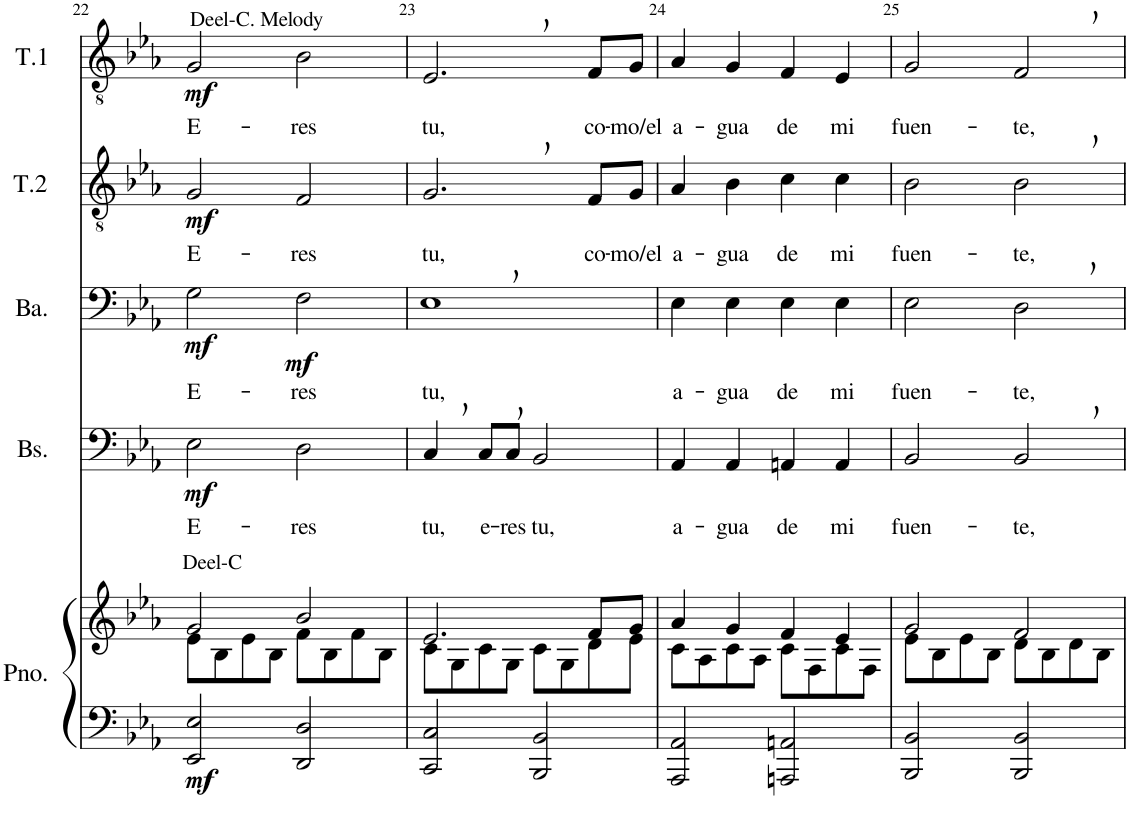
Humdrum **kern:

**kern	**kern	**dynam	**kern	**text	**dynam	**kern	**text	**dynam	**kern	**text	**dynam	**kern	**text	**dynam
*part5	*part5	*part5	*part4	*part4	*part4	*part3	*part3	*part3	*part2	*part2	*part2	*part1	*part1	*part1
*staff6	*staff5	*staff5/6	*staff4	*staff4	*staff4	*staff3	*staff3	*staff3	*staff2	*staff2	*staff2	*staff1	*staff1	*staff1
*I"Piano	*	*	*I"Bas	*	*	*I"Bariton	*	*	*I"Tenor 2	*	*	*I"Tenor 1	*	*
*I'Pno.	*	*	*I'Bs.	*	*	*I'Ba.	*	*	*I'T.2	*	*	*I'T.1	*	*
!!LO:PB:g=z
*clefF4	*clefG2	*	*clefF4	*	*	*clefF4	*	*	*clefGv2	*	*	*clefGv2	*	*
*k[b-e-a-]	*k[b-e-a-]	*	*k[b-e-a-]	*	*	*k[b-e-a-]	*	*	*k[b-e-a-]	*	*	*k[b-e-a-]	*	*
*M4/4	*M4/4	*	*M4/4	*	*	*M4/4	*	*	*M4/4	*	*	*M4/4	*	*
=22	=22	=22	=22	=22	=22	=22	=22	=22	=22	=22	=22	=22	=22	=22
*	*^	*	*	*	*	*	*	*	*	*	*	*	*	*
!	!	!	!	!	!	!	!	!	!	!	!	!	!LO:TX:a:t=Deel-C. Melody	!	!
!	!LO:TX:a:t=Deel-C	!	!	!	!	!	!	!	!	!	!	!	!	!	!
!	!	!	!LO:DY:b=2	!	!LO:LY:b	!LO:DY:b	!	!LO:LY:b	!LO:DY:b	!	!LO:LY:b	!LO:DY:b	!	!LO:LY:b	!LO:DY:b
2EE-/ 2E-/	2g/	8e-\L	mf	2E-\	E-	mf	2G\	E-	mf	2G/	E-	mf	2G/	E-	mf
.	.	8B-\	.	.	.	.	.	.	.	.	.	.	.	.	.
.	.	8e-\	.	.	.	.	.	.	.	.	.	.	.	.	.
.	.	8B-\J	.	.	.	.	.	.	.	.	.	.	.	.	.
!	!	!	!	!	!LO:LY:b	!	!	!LO:LY:b	!LO:DY:b	!	!LO:LY:b	!	!	!LO:LY:b	!
2DD/ 2D/	2b-/	8f\L	.	2D\	-res	.	2F\	-res	mf	2F/	-res	.	2B-\	-res	.
.	.	8B-\	.	.	.	.	.	.	.	.	.	.	.	.	.
.	.	8f\	.	.	.	.	.	.	.	.	.	.	.	.	.
.	.	8B-\J	.	.	.	.	.	.	.	.	.	.	.	.	.
=23	=23	=23	=23	=23	=23	=23	=23	=23	=23	=23	=23	=23	=23	=23	=23
!	!	!	!	!	!LO:LY:b	!	!	!LO:LY:b	!	!	!LO:LY:b	!	!	!LO:LY:b	!
2CC/ 2C/	2.e-/	8c\L	.	4C,/	tu,	.	1E-,	tu,	.	2.G,/	tu,	.	2.E-,/	tu,	.
.	.	8G\	.	.	.	.	.	.	.	.	.	.	.	.	.
!	!	!	!	!	!LO:LY:b	!	!	!	!	!	!	!	!	!	!
.	.	8c\	.	8C/L	e-	.	.	.	.	.	.	.	.	.	.
!	!	!	!	!	!LO:LY:b	!	!	!	!	!	!	!	!	!	!
.	.	8G\J	.	8C/J	-res	.	.	.	.	.	.	.	.	.	.
!	!	!	!	!	!LO:LY:b	!	!	!	!	!	!	!	!	!	!
2BBB-/ 2BB-/	.	8c\L	.	2BB-,/	tu,	.	.	.	.	.	.	.	.	.	.
.	.	8G\	.	.	.	.	.	.	.	.	.	.	.	.	.
!	!	!	!	!	!	!	!	!	!	!	!LO:LY:b	!	!	!LO:LY:b	!
.	8f/L	8d\	.	.	.	.	.	.	.	8F/L	co-	.	8F/L	co-	.
!	!	!	!	!	!	!	!	!	!	!	!LO:LY:b	!	!	!LO:LY:b	!
.	8g/J	8e-\J	.	.	.	.	.	.	.	8G/J	-mo/el	.	8G/J	-mo/el	.
=24	=24	=24	=24	=24	=24	=24	=24	=24	=24	=24	=24	=24	=24	=24	=24
!	!	!	!	!	!LO:LY:b	!	!	!LO:LY:b	!	!	!LO:LY:b	!	!	!LO:LY:b	!
2AAA-/ 2AA-/	4a-/	8c\L	.	4AA-/	a-	.	4E-\	a-	.	4A-/	a-	.	4A-/	a-	.
.	.	8A-\	.	.	.	.	.	.	.	.	.	.	.	.	.
!	!	!	!	!	!LO:LY:b	!	!	!LO:LY:b	!	!	!LO:LY:b	!	!	!LO:LY:b	!
.	4g/	8c\	.	4AA-/	-gua	.	4E-\	-gua	.	4B-\	-gua	.	4G/	-gua	.
.	.	8A-\J	.	.	.	.	.	.	.	.	.	.	.	.	.
!	!	!	!	!	!LO:LY:b	!	!	!LO:LY:b	!	!	!LO:LY:b	!	!	!LO:LY:b	!
2AAAn/ 2AAn/	4f/	8c\L	.	4AAn/	de	.	4E-\	de	.	4c\	de	.	4F/	de	.
.	.	8F\	.	.	.	.	.	.	.	.	.	.	.	.	.
!	!	!	!	!	!LO:LY:b	!	!	!LO:LY:b	!	!	!LO:LY:b	!	!	!LO:LY:b	!
.	4e-/	8c\	.	4AA/	mi	.	4E-\	mi	.	4c\	mi	.	4E-/	mi	.
.	.	8F\J	.	.	.	.	.	.	.	.	.	.	.	.	.
=25	=25	=25	=25	=25	=25	=25	=25	=25	=25	=25	=25	=25	=25	=25	=25
!	!	!	!	!	!LO:LY:b	!	!	!LO:LY:b	!	!	!LO:LY:b	!	!	!LO:LY:b	!
2BBB-/ 2BB-/	2g/	8e-\L	.	2BB-/	fuen-	.	2E-\	fuen-	.	2B-\	fuen-	.	2G/	fuen-	.
.	.	8B-\	.	.	.	.	.	.	.	.	.	.	.	.	.
.	.	8e-\	.	.	.	.	.	.	.	.	.	.	.	.	.
.	.	8B-\J	.	.	.	.	.	.	.	.	.	.	.	.	.
!	!	!	!	!	!LO:LY:b	!	!	!LO:LY:b	!	!	!LO:LY:b	!	!	!LO:LY:b	!
2BBB-/ 2BB-/	2f/	8d\L	.	2BB-,/	-te,	.	2D,\	-te,	.	2B-,\	-te,	.	2F,/	-te,	.
.	.	8B-\	.	.	.	.	.	.	.	.	.	.	.	.	.
.	.	8d\	.	.	.	.	.	.	.	.	.	.	.	.	.
.	.	8B-\J	.	.	.	.	.	.	.	.	.	.	.	.	.
*	*v	*v	*	*	*	*	*	*	*	*	*	*	*	*	*
=	=	=	=	=	=	=	=	=	=	=	=	=	=	=
*-	*-	*-	*-	*-	*-	*-	*-	*-	*-	*-	*-	*-	*-	*-
